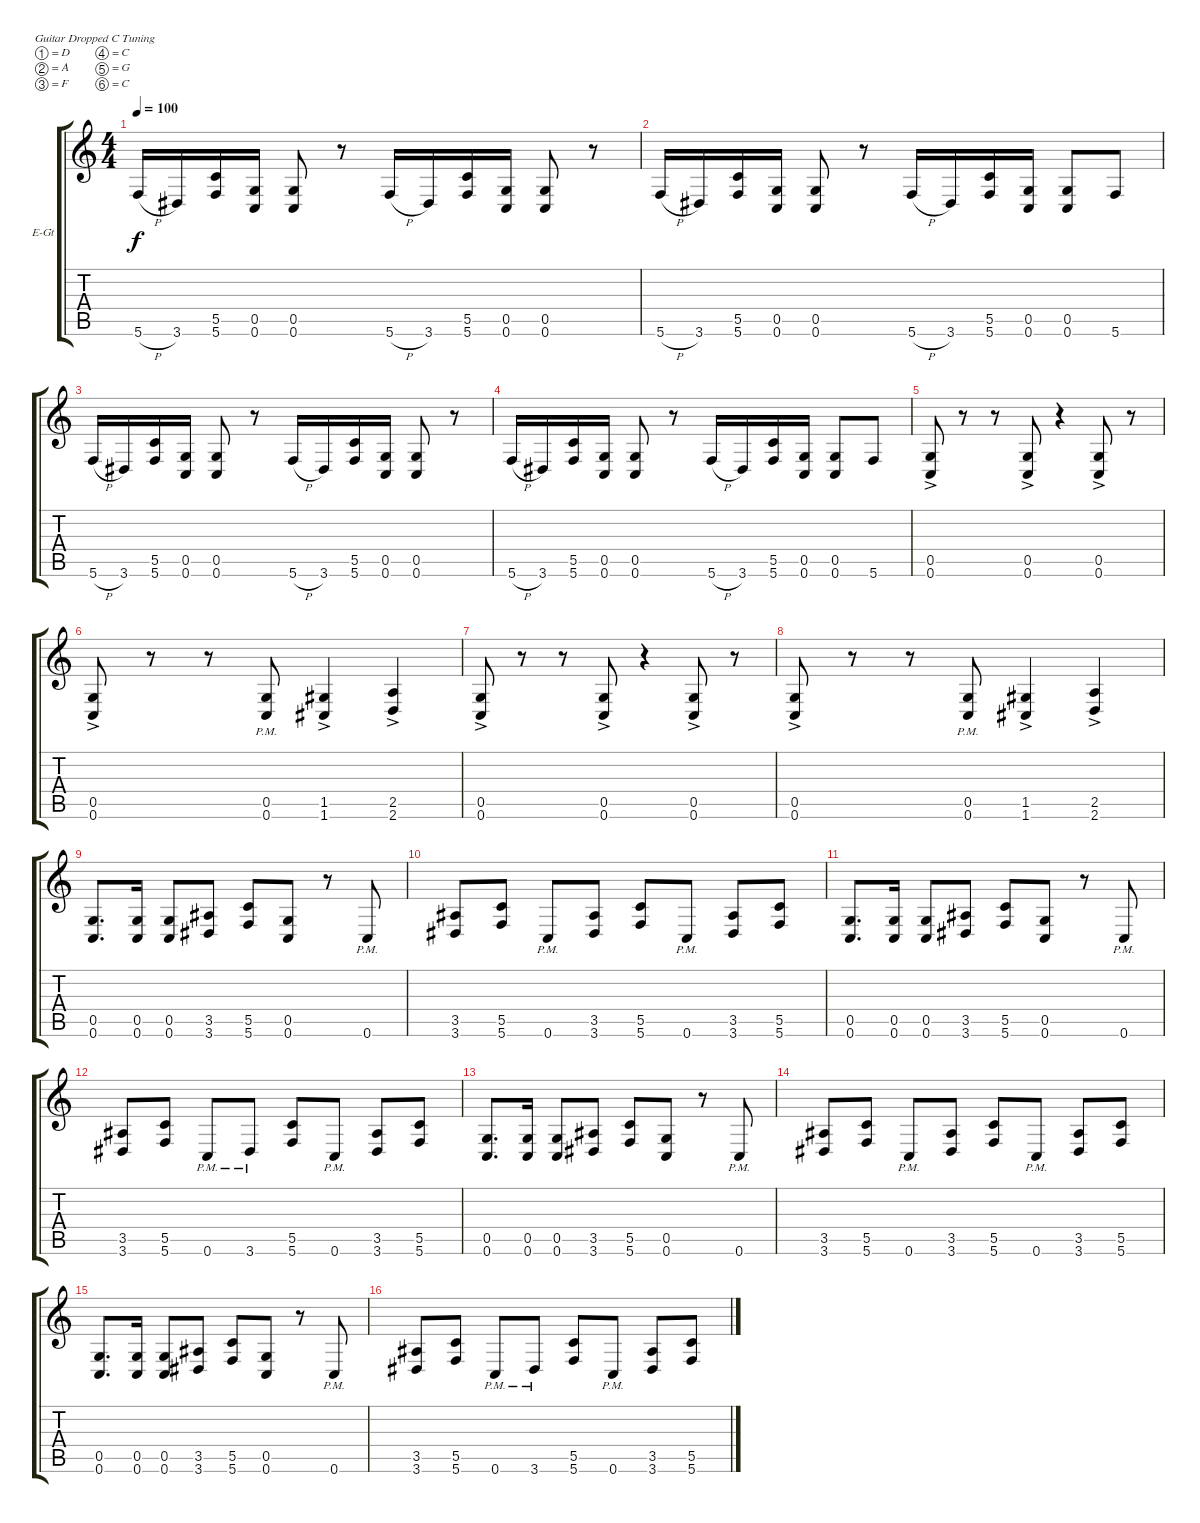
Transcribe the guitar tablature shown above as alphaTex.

\bracketExtendMode groupsimilarinstruments
\firstSystemTrackNameOrientation horizontal
\otherSystemsTrackNameOrientation horizontal
\track ("Kirk Hammett (Lead Guitar)" "E-Gt") {instrument distortionguitar}
\staff {score tabs}
\tuning (D4 A3 F3 C3 G2 C2)
\ts (4 4)
\tempo 100
\clef g2
\ks c
5.6{h}.16{dy f} 3.6.16 (5.6 5.5).16 (0.6 0.5).16 (0.6 0.5).8 r.8 5.6{h}.16 3.6.16 (5.6 5.5).16 (0.6 0.5).16 (0.6 0.5).8 r.8 |
5.6{h}.16 3.6.16 (5.6 5.5).16 (0.6 0.5).16 (0.6 0.5).8 r.8 5.6{h}.16 3.6.16 (5.6 5.5).16 (0.6 0.5).16 (0.6 0.5).8 5.6.8 |
5.6{h}.16 3.6.16 (5.6 5.5).16 (0.6 0.5).16 (0.6 0.5).8 r.8 5.6{h}.16 3.6.16 (5.6 5.5).16 (0.6 0.5).16 (0.6 0.5).8 r.8 |
5.6{h}.16 3.6.16 (5.6 5.5).16 (0.6 0.5).16 (0.6 0.5).8 r.8 5.6{h}.16 3.6.16 (5.6 5.5).16 (0.6 0.5).16 (0.6 0.5).8 5.6.8 |
(0.6{ac} 0.5).8 r.8 r.8 (0.6{ac} 0.5).8 r.4 (0.6{ac} 0.5).8 r.8 |
(0.6{ac} 0.5).8 r.8 r.8 (0.6{pm} 0.5{pm}).8 (1.6{ac} 1.5).4 (2.6{ac} 2.5).4 |
(0.6{ac} 0.5).8 r.8 r.8 (0.6{ac} 0.5).8 r.4 (0.6{ac} 0.5).8 r.8 |
(0.6{ac} 0.5).8 r.8 r.8 (0.6{pm} 0.5{pm}).8 (1.6{ac} 1.5).4 (2.6{ac} 2.5).4 |
(0.5 0.6).8{d} (0.6 0.5).16 (0.6 0.5).8 (3.5 3.6).8 (5.6 5.5).8 (0.5 0.6).8 r.8 0.6{pm}.8 |
(3.5 3.6).8 (5.6 5.5).8 0.6{pm}.8 (3.5 3.6).8 (5.6 5.5).8 0.6{pm}.8 (3.5 3.6).8 (5.6 5.5).8 |
(0.5 0.6).8{d} (0.6 0.5).16 (0.6 0.5).8 (3.5 3.6).8 (5.6 5.5).8 (0.5 0.6).8 r.8 0.6{pm}.8 |
(3.5 3.6).8 (5.6 5.5).8 0.6{pm}.8 3.6{pm}.8 (5.6 5.5).8 0.6{pm}.8 (3.5 3.6).8 (5.6 5.5).8 |
(0.5 0.6).8{d} (0.6 0.5).16 (0.6 0.5).8 (3.5 3.6).8 (5.6 5.5).8 (0.5 0.6).8 r.8 0.6{pm}.8 |
(3.5 3.6).8 (5.6 5.5).8 0.6{pm}.8 (3.5 3.6).8 (5.6 5.5).8 0.6{pm}.8 (3.5 3.6).8 (5.6 5.5).8 |
(0.5 0.6).8{d} (0.6 0.5).16 (0.6 0.5).8 (3.5 3.6).8 (5.6 5.5).8 (0.5 0.6).8 r.8 0.6{pm}.8 |
(3.5 3.6).8 (5.6 5.5).8 0.6{pm}.8 3.6{pm}.8 (5.6 5.5).8 0.6{pm}.8 (3.5 3.6).8 (5.6 5.5).8
